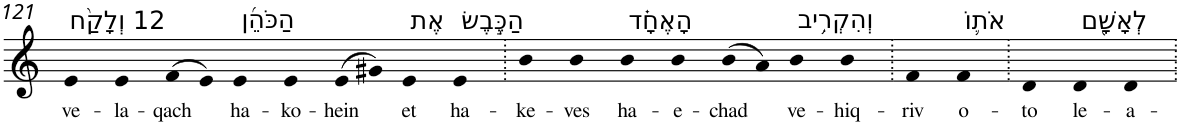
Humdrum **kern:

**kern	**text
*part1	*part1
*staff1	*staff1
*I"Piano	*
*I'Pno	*
!!LO:PB:g=z
*clefG2	*
*k[]	*
=121	=121
!LO:TX:a:t=12 וְלָקַ֨ח	!
!	!LO:LY:b
4e	ve-
!	!LO:LY:b
4e	-la-
!	!LO:LY:b
(>8f	-qach
8e)	.
!LO:TX:a:t=הַכֹּהֵ֜ן	!
!	!LO:LY:b
4e	ha-
!	!LO:LY:b
4e	-ko-
!	!LO:LY:b
(>8e	-hein
8g#X)	.
!LO:TX:a:t=אֶת	!
!	!LO:LY:b
4e	et
!LO:TX:a:t=הַכֶּ֣בֶשׂ	!
!	!LO:LY:b
4e	ha-
=122.	=122.
!	!LO:LY:b
4b	-ke-
!	!LO:LY:b
4b	-ves
!LO:TX:a:t=הָאֶחָ֗ד	!
!	!LO:LY:b
4b	ha-
!	!LO:LY:b
4b	-e-
!	!LO:LY:b
(>8b	-chad
8a)	.
!LO:TX:a:t=וְהִקְרִ֥יב	!
!	!LO:LY:b
4b	ve-
!	!LO:LY:b
4b	-hiq-
=123.	=123.
!	!LO:LY:b
4f	-riv
!LO:TX:a:t=אֹת֛וֹ	!
!	!LO:LY:b
4f	o-
=124.	=124.
!	!LO:LY:b
4d	-to
!LO:TX:a:t=לְאָשָׁ֖ם	!
!	!LO:LY:b
4d	le-
!	!LO:LY:b
4d	-a-
=.	=.
*-	*-
